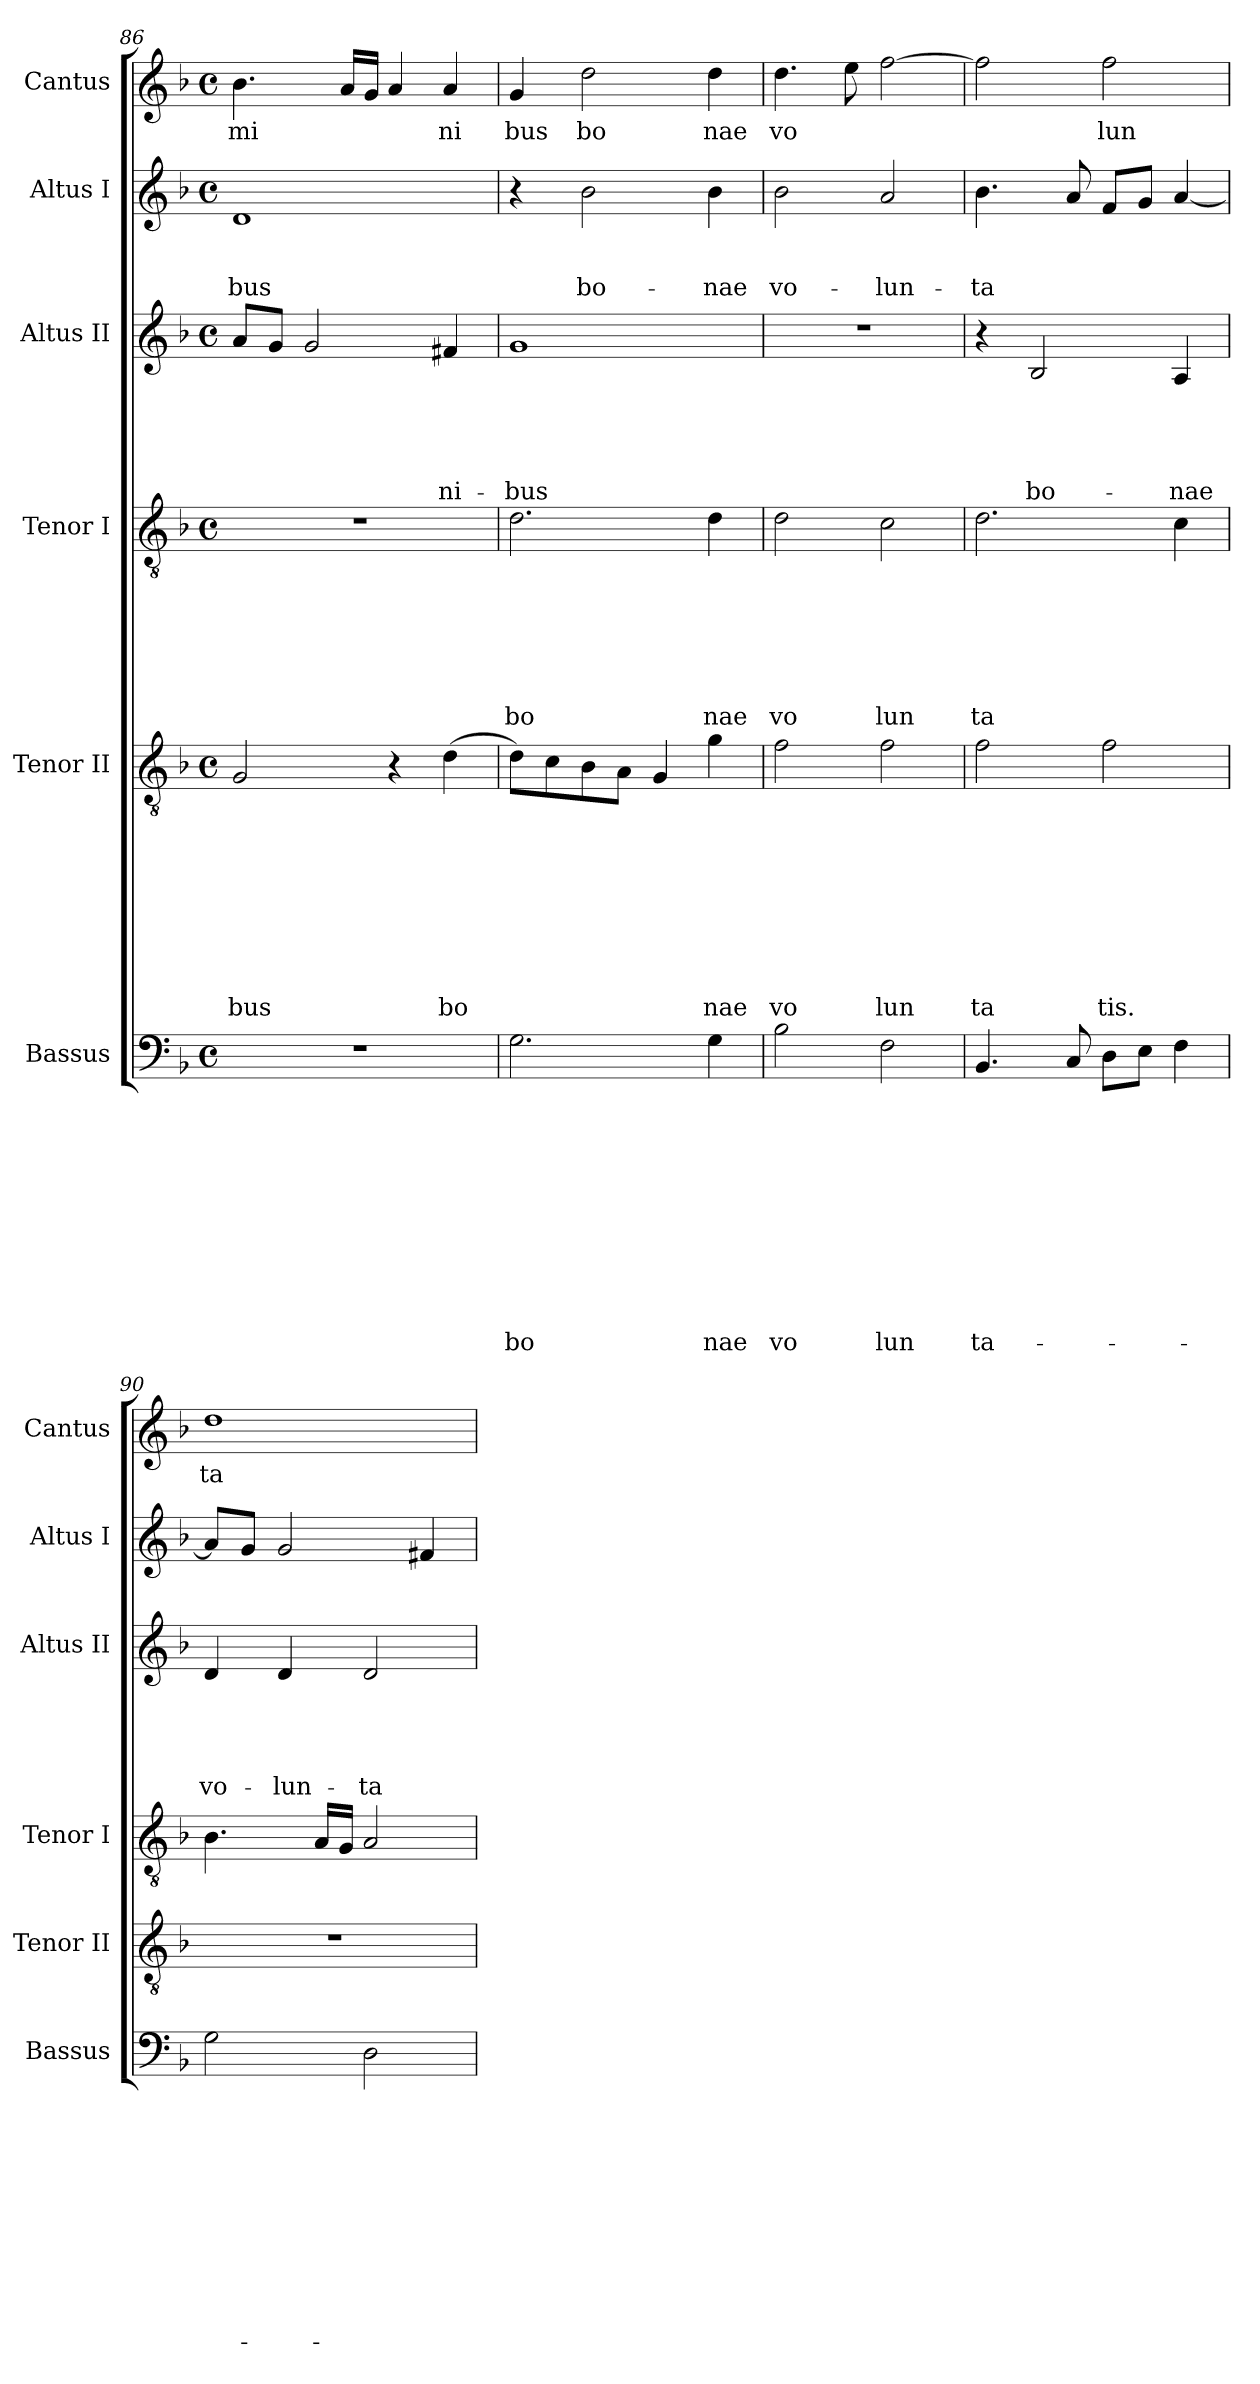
**kern	**text	**text	**text	**text	**text	**text	**text	**text	**text	**text	**text	**kern	**text	**text	**text	**text	**text	**text	**text	**text	**text	**kern	**text	**text	**text	**text	**text	**text	**text	**kern	**text	**text	**text	**text	**text	**kern	**text	**text	**text	**kern	**text
*part6	*part6	*part6	*part6	*part6	*part6	*part6	*part6	*part6	*part6	*part6	*part6	*part5	*part5	*part5	*part5	*part5	*part5	*part5	*part5	*part5	*part5	*part4	*part4	*part4	*part4	*part4	*part4	*part4	*part4	*part3	*part3	*part3	*part3	*part3	*part3	*part2	*part2	*part2	*part2	*part1	*part1
*staff6	*staff6	*staff6	*staff6	*staff6	*staff6	*staff6	*staff6	*staff6	*staff6	*staff6	*staff6	*staff5	*staff5	*staff5	*staff5	*staff5	*staff5	*staff5	*staff5	*staff5	*staff5	*staff4	*staff4	*staff4	*staff4	*staff4	*staff4	*staff4	*staff4	*staff3	*staff3	*staff3	*staff3	*staff3	*staff3	*staff2	*staff2	*staff2	*staff2	*staff1	*staff1
*I"Bassus	*	*	*	*	*	*	*	*	*	*	*	*I"Tenor II	*	*	*	*	*	*	*	*	*	*I"Tenor I	*	*	*	*	*	*	*	*I"Altus II	*	*	*	*	*	*I"Altus I	*	*	*	*I"Cantus	*
*I'Bassus	*	*	*	*	*	*	*	*	*	*	*	*I'Tenor II	*	*	*	*	*	*	*	*	*	*I'Tenor I	*	*	*	*	*	*	*	*I'Altus II	*	*	*	*	*	*I'Altus I	*	*	*	*I'Cantus	*
*clefF4	*	*	*	*	*	*	*	*	*	*	*	*clefGv2	*	*	*	*	*	*	*	*	*	*clefGv2	*	*	*	*	*	*	*	*clefG2	*	*	*	*	*	*clefG2	*	*	*	*clefG2	*
*k[b-]	*	*	*	*	*	*	*	*	*	*	*	*k[b-]	*	*	*	*	*	*	*	*	*	*k[b-]	*	*	*	*	*	*	*	*k[b-]	*	*	*	*	*	*k[b-]	*	*	*	*k[b-]	*
*F:	*	*	*	*	*	*	*	*	*	*	*	*F:	*	*	*	*	*	*	*	*	*	*F:	*	*	*	*	*	*	*	*F:	*	*	*	*	*	*F:	*	*	*	*F:	*
*M4/4	*	*	*	*	*	*	*	*	*	*	*	*M4/4	*	*	*	*	*	*	*	*	*	*M4/4	*	*	*	*	*	*	*	*M4/4	*	*	*	*	*	*M4/4	*	*	*	*M4/4	*
*met(c)	*	*	*	*	*	*	*	*	*	*	*	*met(c)	*	*	*	*	*	*	*	*	*	*met(c)	*	*	*	*	*	*	*	*met(c)	*	*	*	*	*	*met(c)	*	*	*	*met(c)	*
=86	=86	=86	=86	=86	=86	=86	=86	=86	=86	=86	=86	=86	=86	=86	=86	=86	=86	=86	=86	=86	=86	=86	=86	=86	=86	=86	=86	=86	=86	=86	=86	=86	=86	=86	=86	=86	=86	=86	=86	=86	=86
!	!	!	!	!	!	!	!	!	!	!	!	!	!	!	!	!	!	!	!	!	!LO:LY:b	!	!	!	!	!	!	!	!	!	!	!	!	!	!	!	!	!	!LO:LY:b	!	!LO:LY:b
1r	.	.	.	.	.	.	.	.	.	.	.	2G/	.	.	.	.	.	.	.	.	bus	1r	.	.	.	.	.	.	.	8a/L	.	.	.	.	.	1d	.	.	-bus	4.b-\	mi
.	.	.	.	.	.	.	.	.	.	.	.	.	.	.	.	.	.	.	.	.	.	.	.	.	.	.	.	.	.	8g/J	.	.	.	.	.	.	.	.	.	.	.
.	.	.	.	.	.	.	.	.	.	.	.	.	.	.	.	.	.	.	.	.	.	.	.	.	.	.	.	.	.	2g/	.	.	.	.	.	.	.	.	.	.	.
.	.	.	.	.	.	.	.	.	.	.	.	.	.	.	.	.	.	.	.	.	.	.	.	.	.	.	.	.	.	.	.	.	.	.	.	.	.	.	.	16a/LL	.
.	.	.	.	.	.	.	.	.	.	.	.	.	.	.	.	.	.	.	.	.	.	.	.	.	.	.	.	.	.	.	.	.	.	.	.	.	.	.	.	16g/JJ	.
.	.	.	.	.	.	.	.	.	.	.	.	4r	.	.	.	.	.	.	.	.	.	.	.	.	.	.	.	.	.	.	.	.	.	.	.	.	.	.	.	4a/	.
!	!	!	!	!	!	!	!	!	!	!	!	!	!	!	!	!	!	!	!	!	!LO:LY:b	!	!	!	!	!	!	!	!	!	!	!	!	!	!LO:LY:b	!	!	!	!	!	!LO:LY:b
.	.	.	.	.	.	.	.	.	.	.	.	(>4d\	.	.	.	.	.	.	.	.	bo	.	.	.	.	.	.	.	.	4f#X/	.	.	.	.	-ni-	.	.	.	.	4a/	ni
=87	=87	=87	=87	=87	=87	=87	=87	=87	=87	=87	=87	=87	=87	=87	=87	=87	=87	=87	=87	=87	=87	=87	=87	=87	=87	=87	=87	=87	=87	=87	=87	=87	=87	=87	=87	=87	=87	=87	=87	=87	=87
!	!	!	!	!	!	!	!	!	!	!	!LO:LY:b	!	!	!	!	!	!	!	!	!	!	!	!	!	!	!	!	!	!LO:LY:b	!	!	!	!	!	!LO:LY:b	!	!	!	!	!	!LO:LY:b
2.G\	.	.	.	.	.	.	.	.	.	.	bo	8d\L)	.	.	.	.	.	.	.	.	.	2.d\	.	.	.	.	.	.	bo	1g	.	.	.	.	-bus	4r	.	.	.	4g/	bus
.	.	.	.	.	.	.	.	.	.	.	.	8c\	.	.	.	.	.	.	.	.	.	.	.	.	.	.	.	.	.	.	.	.	.	.	.	.	.	.	.	.	.
!	!	!	!	!	!	!	!	!	!	!	!	!	!	!	!	!	!	!	!	!	!	!	!	!	!	!	!	!	!	!	!	!	!	!	!	!	!	!	!LO:LY:b	!	!LO:LY:b
.	.	.	.	.	.	.	.	.	.	.	.	8B-\	.	.	.	.	.	.	.	.	.	.	.	.	.	.	.	.	.	.	.	.	.	.	.	2b-\	.	.	bo-	2dd\	bo
.	.	.	.	.	.	.	.	.	.	.	.	8A\J	.	.	.	.	.	.	.	.	.	.	.	.	.	.	.	.	.	.	.	.	.	.	.	.	.	.	.	.	.
.	.	.	.	.	.	.	.	.	.	.	.	4G/	.	.	.	.	.	.	.	.	.	.	.	.	.	.	.	.	.	.	.	.	.	.	.	.	.	.	.	.	.
!	!	!	!	!	!	!	!	!	!	!	!LO:LY:b	!	!	!	!	!	!	!	!	!	!LO:LY:b	!	!	!	!	!	!	!	!LO:LY:b	!	!	!	!	!	!	!	!	!	!LO:LY:b	!	!LO:LY:b
4G\	.	.	.	.	.	.	.	.	.	.	nae	4g\	.	.	.	.	.	.	.	.	nae	4d\	.	.	.	.	.	.	nae	.	.	.	.	.	.	4b-\	.	.	-nae	4dd\	nae
=88	=88	=88	=88	=88	=88	=88	=88	=88	=88	=88	=88	=88	=88	=88	=88	=88	=88	=88	=88	=88	=88	=88	=88	=88	=88	=88	=88	=88	=88	=88	=88	=88	=88	=88	=88	=88	=88	=88	=88	=88	=88
!	!	!	!	!	!	!	!	!	!	!	!LO:LY:b	!	!	!	!	!	!	!	!	!	!LO:LY:b	!	!	!	!	!	!	!	!LO:LY:b	!	!	!	!	!	!	!	!	!	!LO:LY:b	!	!LO:LY:b
2B-\	.	.	.	.	.	.	.	.	.	.	vo	2f\	.	.	.	.	.	.	.	.	vo	2d\	.	.	.	.	.	.	vo	1r	.	.	.	.	.	2b-\	.	.	vo-	4.dd\	vo
.	.	.	.	.	.	.	.	.	.	.	.	.	.	.	.	.	.	.	.	.	.	.	.	.	.	.	.	.	.	.	.	.	.	.	.	.	.	.	.	8ee\	.
!	!	!	!	!	!	!	!	!	!	!	!LO:LY:b	!	!	!	!	!	!	!	!	!	!LO:LY:b	!	!	!	!	!	!	!	!LO:LY:b	!	!	!	!	!	!	!	!	!	!LO:LY:b	!	!
2F\	.	.	.	.	.	.	.	.	.	.	lun	2f\	.	.	.	.	.	.	.	.	lun	2c\	.	.	.	.	.	.	lun	.	.	.	.	.	.	2a/	.	.	-lun-	[<2ff\	.
!!LO:LB:g=z
=89	=89	=89	=89	=89	=89	=89	=89	=89	=89	=89	=89	=89	=89	=89	=89	=89	=89	=89	=89	=89	=89	=89	=89	=89	=89	=89	=89	=89	=89	=89	=89	=89	=89	=89	=89	=89	=89	=89	=89	=89	=89
!	!	!	!	!	!	!	!	!	!	!	!LO:LY:b	!	!	!	!	!	!	!	!	!	!LO:LY:b	!	!	!	!	!	!	!	!LO:LY:b	!	!	!	!	!	!	!	!	!	!LO:LY:b	!	!
4.BB-/	.	.	.	.	.	.	.	.	.	.	ta-	2f\	.	.	.	.	.	.	.	.	ta	2.d\	.	.	.	.	.	.	ta	4r	.	.	.	.	.	4.b-\	.	.	-ta	2ff\]	.
!	!	!	!	!	!	!	!	!	!	!	!	!	!	!	!	!	!	!	!	!	!	!	!	!	!	!	!	!	!	!	!	!	!	!	!LO:LY:b	!	!	!	!	!	!
.	.	.	.	.	.	.	.	.	.	.	.	.	.	.	.	.	.	.	.	.	.	.	.	.	.	.	.	.	.	2B-/	.	.	.	.	bo-	.	.	.	.	.	.
8C/	.	.	.	.	.	.	.	.	.	.	.	.	.	.	.	.	.	.	.	.	.	.	.	.	.	.	.	.	.	.	.	.	.	.	.	8a/	.	.	.	.	.
!	!	!	!	!	!	!	!	!	!	!	!	!	!	!	!	!	!	!	!	!	!LO:LY:b	!	!	!	!	!	!	!	!	!	!	!	!	!	!	!	!	!	!	!	!LO:LY:b
8D\L	.	.	.	.	.	.	.	.	.	.	.	2f\	.	.	.	.	.	.	.	.	tis.	.	.	.	.	.	.	.	.	.	.	.	.	.	.	8f/L	.	.	.	2ff\	lun
8E\J	.	.	.	.	.	.	.	.	.	.	.	.	.	.	.	.	.	.	.	.	.	.	.	.	.	.	.	.	.	.	.	.	.	.	.	8g/J	.	.	.	.	.
!	!	!	!	!	!	!	!	!	!	!	!	!	!	!	!	!	!	!	!	!	!	!	!	!	!	!	!	!	!	!	!	!	!	!	!LO:LY:b	!	!	!	!	!	!
4F\	.	.	.	.	.	.	.	.	.	.	.	.	.	.	.	.	.	.	.	.	.	4c\	.	.	.	.	.	.	.	4A/	.	.	.	.	-nae	[<4a/	.	.	.	.	.
=90	=90	=90	=90	=90	=90	=90	=90	=90	=90	=90	=90	=90	=90	=90	=90	=90	=90	=90	=90	=90	=90	=90	=90	=90	=90	=90	=90	=90	=90	=90	=90	=90	=90	=90	=90	=90	=90	=90	=90	=90	=90
!	!	!	!	!	!	!	!	!	!	!	!	!	!	!	!	!	!	!	!	!	!	!	!	!	!	!	!	!	!	!	!	!	!	!	!LO:LY:b	!	!	!	!	!	!LO:LY:b
2G\	.	.	.	.	.	.	.	.	.	.	.	1r	.	.	.	.	.	.	.	.	.	4.B-\	.	.	.	.	.	.	.	4d/	.	.	.	.	vo-	8a/L]	.	.	.	1dd	ta
.	.	.	.	.	.	.	.	.	.	.	.	.	.	.	.	.	.	.	.	.	.	.	.	.	.	.	.	.	.	.	.	.	.	.	.	8g/J	.	.	.	.	.
!	!	!	!	!	!	!	!	!	!	!	!	!	!	!	!	!	!	!	!	!	!	!	!	!	!	!	!	!	!	!	!	!	!	!	!LO:LY:b	!	!	!	!	!	!
.	.	.	.	.	.	.	.	.	.	.	.	.	.	.	.	.	.	.	.	.	.	.	.	.	.	.	.	.	.	4d/	.	.	.	.	-lun-	2g/	.	.	.	.	.
.	.	.	.	.	.	.	.	.	.	.	.	.	.	.	.	.	.	.	.	.	.	16A/LL	.	.	.	.	.	.	.	.	.	.	.	.	.	.	.	.	.	.	.
.	.	.	.	.	.	.	.	.	.	.	.	.	.	.	.	.	.	.	.	.	.	16G/JJ	.	.	.	.	.	.	.	.	.	.	.	.	.	.	.	.	.	.	.
!	!	!	!	!	!	!	!	!	!	!	!	!	!	!	!	!	!	!	!	!	!	!	!	!	!	!	!	!	!	!	!	!	!	!	!LO:LY:b	!	!	!	!	!	!
2D\	.	.	.	.	.	.	.	.	.	.	.	.	.	.	.	.	.	.	.	.	.	2A/	.	.	.	.	.	.	.	2d/	.	.	.	.	-ta-	.	.	.	.	.	.
.	.	.	.	.	.	.	.	.	.	.	.	.	.	.	.	.	.	.	.	.	.	.	.	.	.	.	.	.	.	.	.	.	.	.	.	4f#X/	.	.	.	.	.
=	=	=	=	=	=	=	=	=	=	=	=	=	=	=	=	=	=	=	=	=	=	=	=	=	=	=	=	=	=	=	=	=	=	=	=	=	=	=	=	=	=
*-	*-	*-	*-	*-	*-	*-	*-	*-	*-	*-	*-	*-	*-	*-	*-	*-	*-	*-	*-	*-	*-	*-	*-	*-	*-	*-	*-	*-	*-	*-	*-	*-	*-	*-	*-	*-	*-	*-	*-	*-	*-
